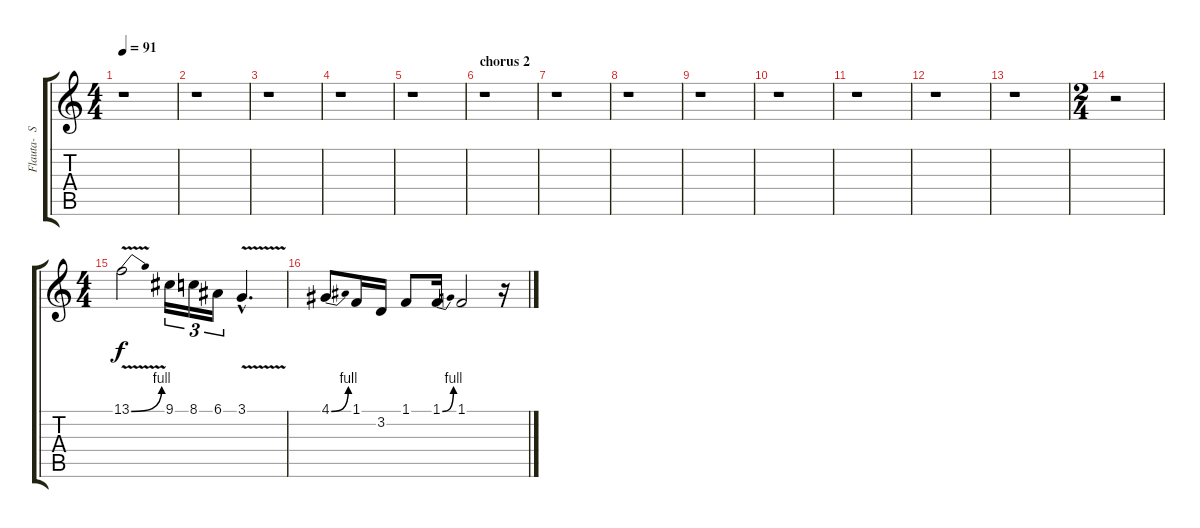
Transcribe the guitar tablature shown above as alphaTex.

\track ("Flauta-  Saxo" "Flauta-  S") {instrument flute}
\staff {score tabs}
\tuning (E4 B3 G3 D3 A2 E2) {hide}
\ts (4 4)
\tempo 91
\clef g2
\ks c
r.1{dy f} |
r.1 |
r.1 |
r.1 |
r.1 |
\section ("" "chorus 2")
r.1 |
r.1 |
r.1 |
r.1 |
r.1 |
r.1 |
r.1 |
r.1 |
\ts (2 4)
r.2 |
\ts (4 4)
13.1{be (bend 0 0 60 4) v}.2{volume 15 instrument altosax} 9.1.16{tu (3 2)} 8.1.16{tu (3 2)} 6.1.16{tu (3 2)} 3.1{v hac}.4{d} |
4.1{be (bend 0 0 60 4)}.8 1.1.16 3.2.16 1.1.8 1.1{be (bend 0 0 60 4)}.16 1.1.2 r.16
